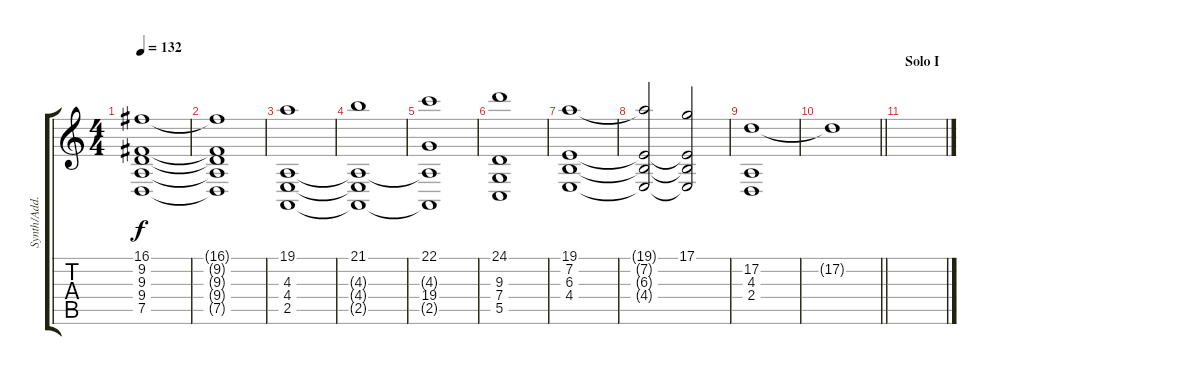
\track ("Synth/Add. Guitar" "Synth/Add.") {instrument pad2warm}
\staff {score tabs}
\tuning (D4 A3 F3 C3 G2 D2) {hide}
\ts (4 4)
\tempo 132
\clef g2
\ks c
(16.1 9.2 9.3 9.4 7.5).1{dy f} |
(16.1{t} 9.2{t} 9.3{t} 9.4{t} 7.5{t}).1{volume 0} |
(19.1 4.3 4.4 2.5).1{volume 14} |
(21.1 4.3{t} 4.4{t} 2.5{t}).1 |
(22.1 4.3{t} 19.4 2.5{t}).1 |
(24.1 9.3 7.4 5.5).1 |
(19.1 7.2 6.3 4.4).1 |
(19.1{t} 7.2{t} 6.3{t} 4.4{t}).2 (17.1 7.2{t} 6.3{t} 4.4{t}).2 |
(17.2 4.3 2.4).1 |
\barLineRight lightlight
17.2{t}.1 |
\section ("" "Solo I")
